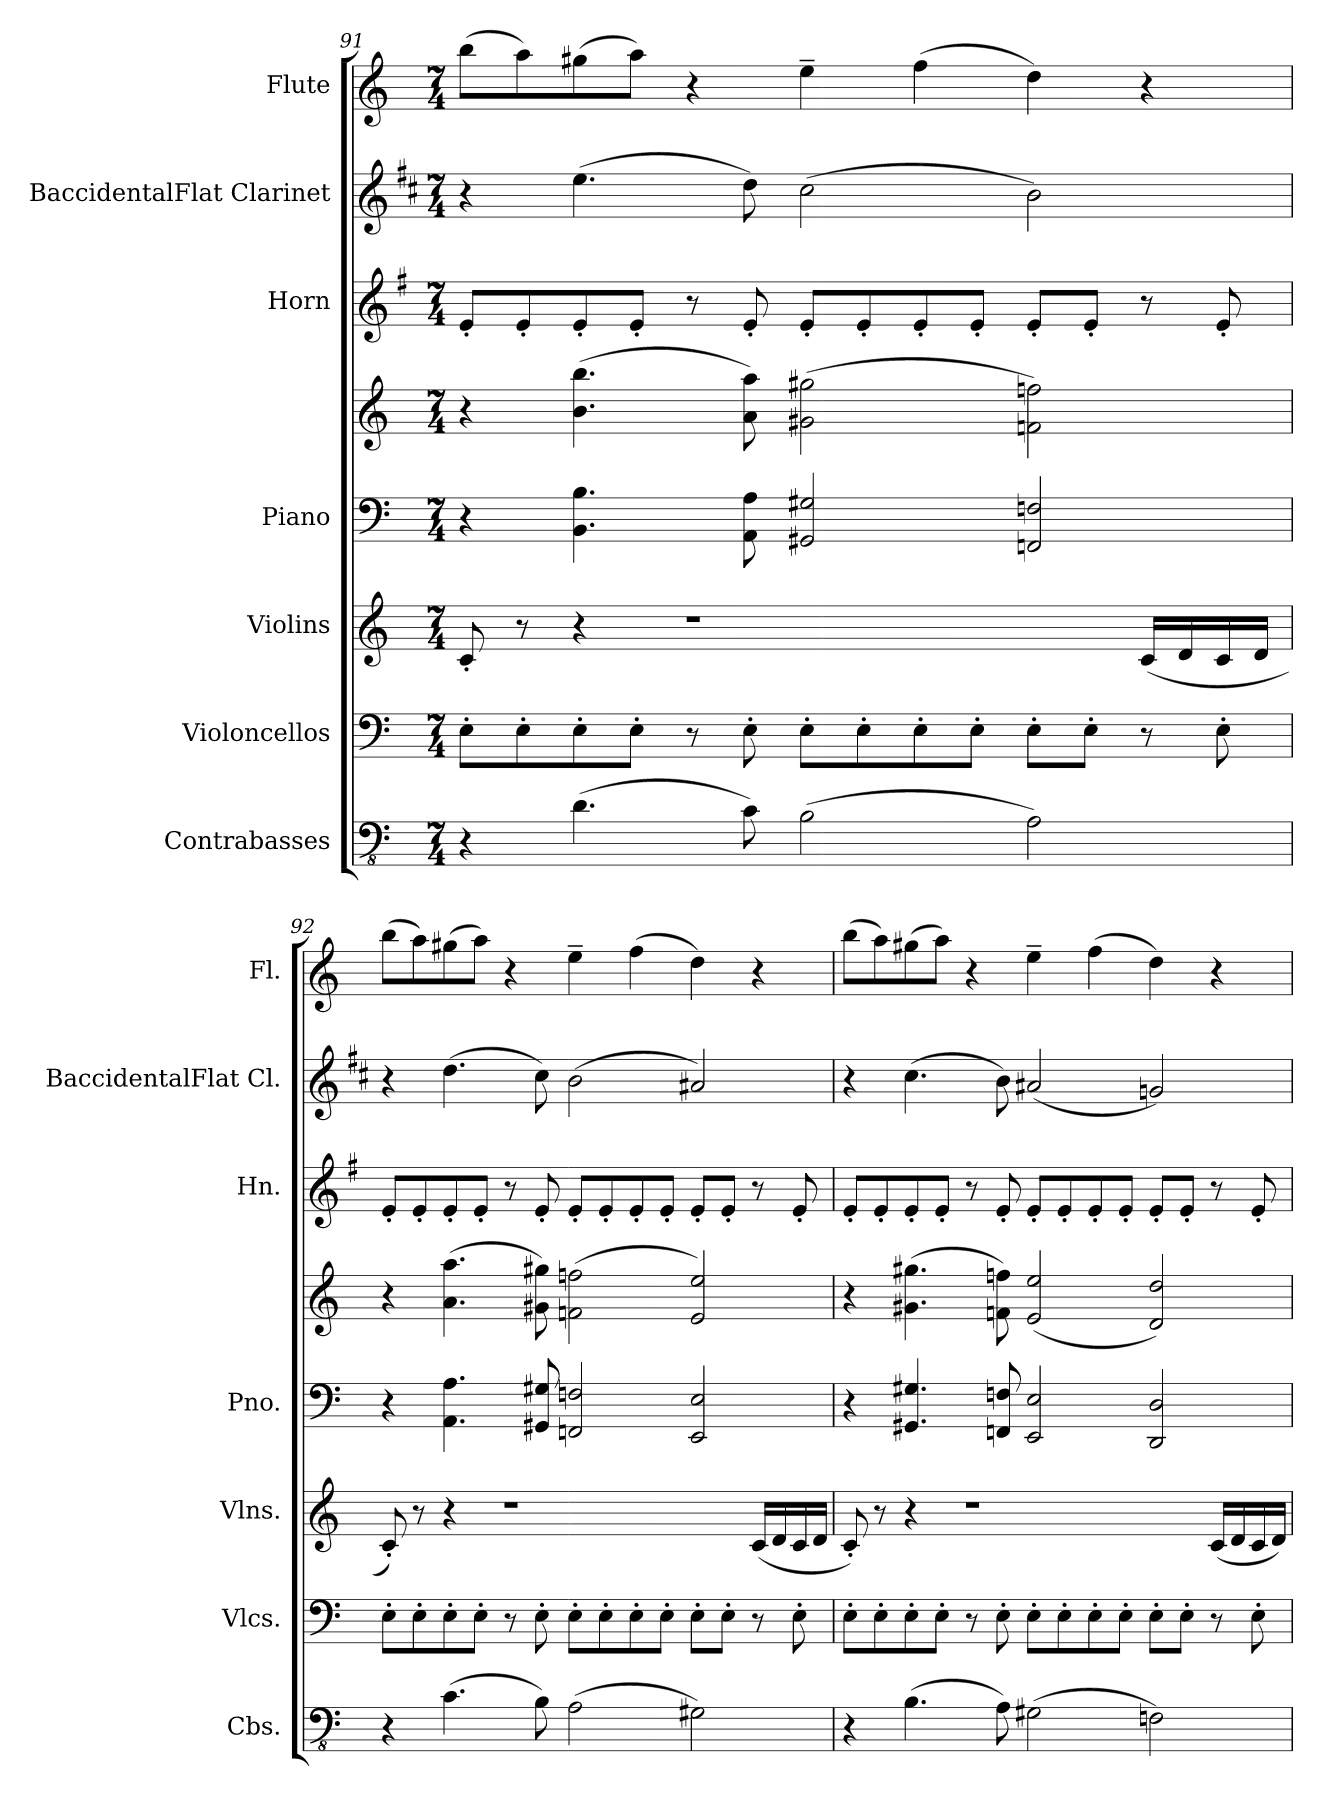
**kern	**kern	**kern	**kern	**kern	**kern	**kern	**kern
*part7	*part6	*part5	*part4	*part4	*part3	*part2	*part1
*staff8	*staff7	*staff6	*staff5	*staff4	*staff3	*staff2	*staff1
*I"Contrabasses	*I"Violoncellos	*I"Violins	*I"Piano	*	*I"Horn	*I"BaccidentalFlat Clarinet	*I"Flute
*I'Cbs.	*I'Vlcs.	*I'Vlns.	*I'Pno.	*	*I'Hn.	*I'BaccidentalFlat Cl.	*I'Fl.
*clefFv4	*clefF4	*clefG2	*clefF4	*clefG2	*clefG2	*clefG2	*clefG2
*	*	*	*	*	*ITrd4c7	*ITrd1c2	*
*k[]	*k[]	*k[]	*k[]	*k[]	*k[]	*k[]	*k[]
*M7/4	*M7/4	*M7/4	*M7/4	*M7/4	*M7/4	*M7/4	*M7/4
=91	=91	=91	=91	=91	=91	=91	=91
4r	8E'\L	8c'/	4r	4r	8A'/L	4r	(8bb\L
.	8E'\	8r	.	.	8A'/	.	8aa\)
(4.D\	8E'\	4r	4.BB\ 4.B\	(4.b\ 4.bb\	8A'/	(4.dd\	(8gg#X\
.	8E'\J	.	.	.	8A'/J	.	8aa\J)
.	8r	1r	.	.	8r	.	4r
8C\)	8E'\	.	8AA\ 8A\	8a\ 8aa\)	8A'/	8cc\)	.
(2BB\	8E'\L	.	2GG#X/ 2G#X/	(2g#X\ 2gg#X\	8A'/L	(2b\	4ee~\
.	8E'\	.	.	.	8A'/	.	.
.	8E'\	.	.	.	8A'/	.	(4ff\
.	8E'\J	.	.	.	8A'/J	.	.
2AA\)	8E'\L	.	2FFn/ 2Fn/	2fn\ 2ffn\)	8A'/L	2a\)	4dd\)
.	8E'\J	.	.	.	8A'/J	.	.
.	8r	(16c/LL	.	.	8r	.	4r
.	.	16d/	.	.	.	.	.
.	8E'\	16c/	.	.	8A'/	.	.
.	.	16d/JJ	.	.	.	.	.
!!LO:PB:g=z
=92	=92	=92	=92	=92	=92	=92	=92
4r	8E'\L	8c'/)	4r	4r	8A'/L	4r	(8bb\L
.	8E'\	8r	.	.	8A'/	.	8aa\)
(4.C\	8E'\	4r	4.AA\ 4.A\	(4.a\ 4.aa\	8A'/	(4.cc\	(8gg#X\
.	8E'\J	.	.	.	8A'/J	.	8aa\J)
.	8r	1r	.	.	8r	.	4r
8BB\)	8E'\	.	8GG#X/ 8G#X/	8g#X\ 8gg#X\)	8A'/	8b\)	.
(2AA\	8E'\L	.	2FFn/ 2Fn/	(2fn\ 2ffn\	8A'/L	(2a\	4ee~\
.	8E'\	.	.	.	8A'/	.	.
.	8E'\	.	.	.	8A'/	.	(4ff\
.	8E'\J	.	.	.	8A'/J	.	.
2GG#X\)	8E'\L	.	2EE/ 2E/	2e/ 2ee/)	8A'/L	2g#X/)	4dd\)
.	8E'\J	.	.	.	8A'/J	.	.
.	8r	(16c/LL	.	.	8r	.	4r
.	.	16d/	.	.	.	.	.
.	8E'\	16c/	.	.	8A'/	.	.
.	.	16d/JJ	.	.	.	.	.
=93	=93	=93	=93	=93	=93	=93	=93
4r	8E'\L	8c'/)	4r	4r	8A'/L	4r	(8bb\L
.	8E'\	8r	.	.	8A'/	.	8aa\)
(4.BB\	8E'\	4r	4.GG#X/ 4.G#X/	(4.g#X\ 4.gg#X\	8A'/	(4.b\	(8gg#X\
.	8E'\J	.	.	.	8A'/J	.	8aa\J)
.	8r	1r	.	.	8r	.	4r
8AA\)	8E'\	.	8FFn/ 8Fn/	8fn\ 8ffn\)	8A'/	8a\)	.
(2GG#X\	8E'\L	.	2EE/ 2E/	(2e/ 2ee/	8A'/L	(2g#X/	4ee~\
.	8E'\	.	.	.	8A'/	.	.
.	8E'\	.	.	.	8A'/	.	(4ff\
.	8E'\J	.	.	.	8A'/J	.	.
2FFn\)	8E'\L	.	2DD/ 2D/	2d/ 2dd/)	8A'/L	2fn/)	4dd\)
.	8E'\J	.	.	.	8A'/J	.	.
.	8r	(16c/LL	.	.	8r	.	4r
.	.	16d/	.	.	.	.	.
.	8E'\	16c/	.	.	8A'/	.	.
.	.	16d/JJ)	.	.	.	.	.
=	=	=	=	=	=	=	=
*-	*-	*-	*-	*-	*-	*-	*-
